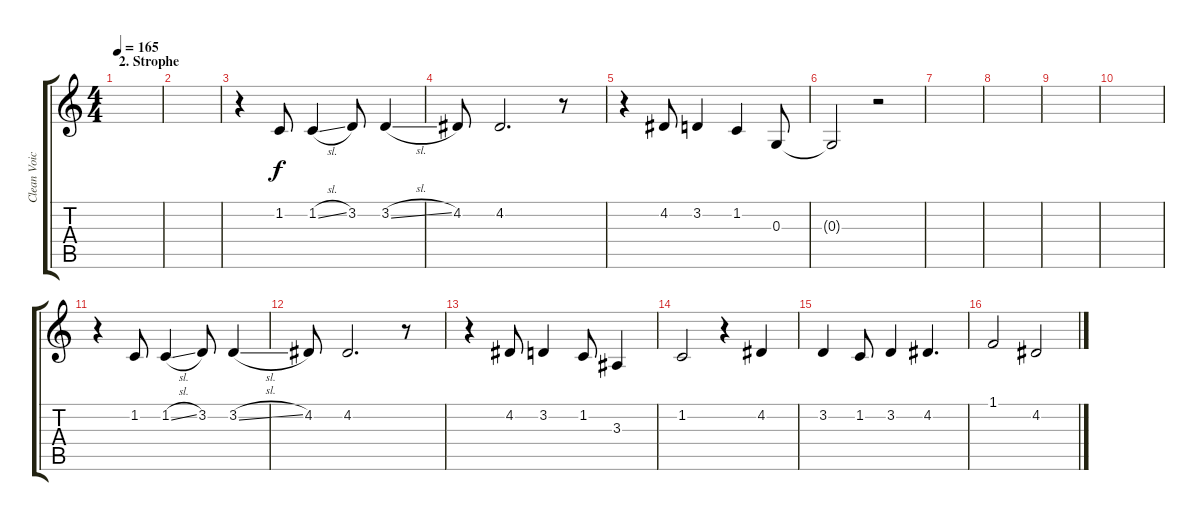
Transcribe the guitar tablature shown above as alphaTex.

\track ("Clean Voice" "Clean Voic") {instrument flute}
\staff {score tabs}
\tuning (E4 B3 G3 D3 A2 E2) {hide}
\ts (4 4)
\section ("" "2. Strophe")
\tempo 165
\clef g2
\ks c
|
|
r.4 1.2.8 1.2{sl}.4 3.2.8 3.2{sl}.4 |
4.2.8 4.2.2{d} r.8 |
r.4 4.2.8 3.2.4 1.2.4 0.3.8 |
0.3{t}.2 r.2 |
|
|
|
|
r.4 1.2.8 1.2{sl}.4 3.2.8 3.2{sl}.4 |
4.2.8 4.2.2{d} r.8 |
r.4 4.2.8 3.2.4 1.2.8 3.3.4 |
1.2.2 r.4 4.2.4 |
3.2.4 1.2.8 3.2.4 4.2.4{d} |
1.1.2 4.2.2
